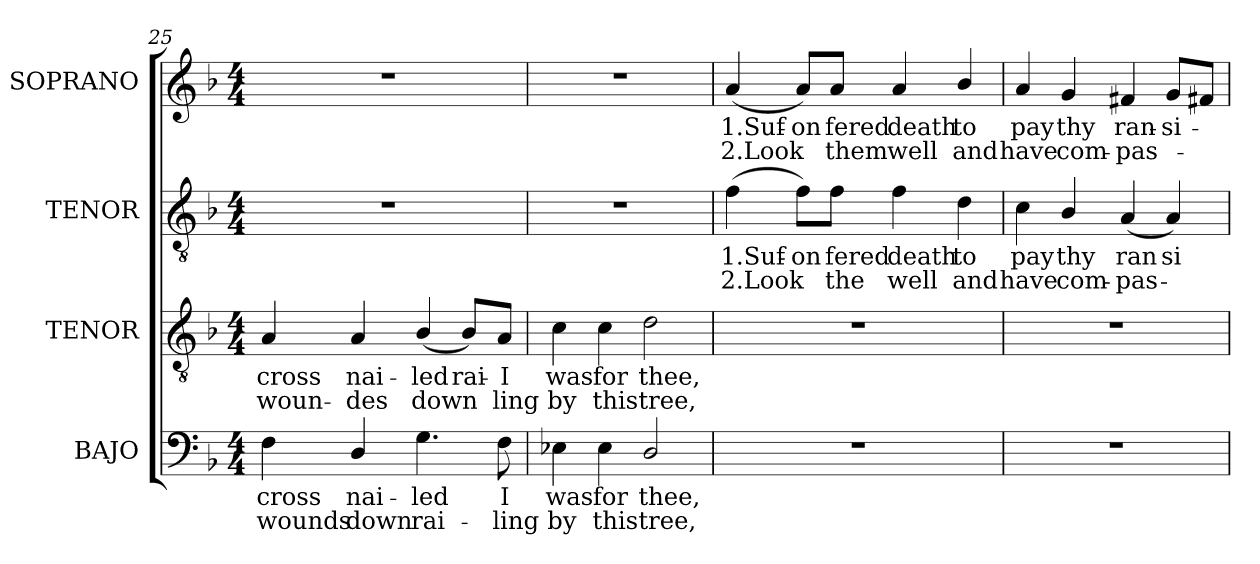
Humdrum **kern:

**kern	**text	**text	**kern	**text	**text	**kern	**text	**text	**kern	**text	**text
*part4	*part4	*part4	*part3	*part3	*part3	*part2	*part2	*part2	*part1	*part1	*part1
*staff4	*staff4	*staff4	*staff3	*staff3	*staff3	*staff2	*staff2	*staff2	*staff1	*staff1	*staff1
*I"BAJO	*	*	*I"TENOR	*	*	*I"TENOR	*	*	*I"SOPRANO	*	*
*I'B.	*	*	*I'T.	*	*	*I'T.	*	*	*I'S.	*	*
*clefF4	*	*	*clefGv2	*	*	*clefGv2	*	*	*clefG2	*	*
*	*	*	*ITrd7c12	*	*	*ITrd7c12	*	*	*	*	*
*k[b-]	*	*	*k[b-]	*	*	*k[b-]	*	*	*k[b-]	*	*
*F:	*	*	*F:	*	*	*F:	*	*	*F:	*	*
*M4/4	*	*	*M4/4	*	*	*M4/4	*	*	*M4/4	*	*
=25	=25	=25	=25	=25	=25	=25	=25	=25	=25	=25	=25
!	!LO:LY:b:color=#000000	!LO:LY:b:color=#000000	!	!	!	!	!	!	!	!	!
!	!	!	!	!LO:LY:b:color=#000000	!LO:LY:b:color=#000000	!	!	!	!	!	!
4Fi\	cross	wounds	4AAi/	cross	woun-	1r	.	.	1r	.	.
!	!LO:LY:b:color=#000000	!LO:LY:b:color=#000000	!	!	!	!	!	!	!	!	!
!	!	!	!	!LO:LY:b:color=#000000	!LO:LY:b:color=#000000	!	!	!	!	!	!
4Di/	nai-	down	4AAi/	nai-	-des	.	.	.	.	.	.
!	!LO:LY:b:color=#000000	!LO:LY:b:color=#000000	!	!	!	!	!	!	!	!	!
!	!	!	!	!LO:LY:b:color=#000000	!LO:LY:b:color=#000000	!	!	!	!	!	!
4.Gi\	-led	rai-	(4BB-i/	-led	down	.	.	.	.	.	.
!	!	!	!	!LO:LY:b:color=#000000	!	!	!	!	!	!	!
.	.	.	8BB-i/L)	rai-	.	.	.	.	.	.	.
!	!LO:LY:b:color=#000000	!LO:LY:b:color=#000000	!	!	!	!	!	!	!	!	!
!	!	!	!	!LO:LY:b:color=#000000	!LO:LY:b:color=#000000	!	!	!	!	!	!
8Fi\	I	-ling	8AAi/J	I	-ling	.	.	.	.	.	.
=26	=26	=26	=26	=26	=26	=26	=26	=26	=26	=26	=26
!	!LO:LY:b:color=#000000	!LO:LY:b:color=#000000	!	!	!	!	!	!	!	!	!
!	!	!	!	!LO:LY:b:color=#000000	!LO:LY:b:color=#000000	!	!	!	!	!	!
4E-Xi\	was	by	4Ci\	was	by	1r	.	.	1r	.	.
!	!LO:LY:b:color=#000000	!LO:LY:b:color=#000000	!	!	!	!	!	!	!	!	!
!	!	!	!	!LO:LY:b:color=#000000	!LO:LY:b:color=#000000	!	!	!	!	!	!
4E-i\	for	this	4Ci\	for	this	.	.	.	.	.	.
!	!LO:LY:b:color=#000000	!LO:LY:b:color=#000000	!	!	!	!	!	!	!	!	!
!	!	!	!	!LO:LY:b:color=#000000	!LO:LY:b:color=#000000	!	!	!	!	!	!
2Di/	thee,	tree,	2Di\	thee,	tree,	.	.	.	.	.	.
=27	=27	=27	=27	=27	=27	=27	=27	=27	=27	=27	=27
!	!	!	!	!	!	!	!LO:LY:b:color=#000000	!LO:LY:b:color=#000000	!	!	!
!	!	!	!	!	!	!	!	!	!	!LO:LY:b:color=#000000	!LO:LY:b:color=#000000
1r	.	.	1r	.	.	(4Fi\	1.Suf-	2.Look	(4ai/	1.Suf-	2.Look
!	!	!	!	!	!	!	!LO:LY:b:color=#000000	!	!	!	!
!	!	!	!	!	!	!	!	!	!	!LO:LY:b:color=#000000	!
.	.	.	.	.	.	8Fi\L)	on	.	8ai/L)	on	.
!	!	!	!	!	!	!	!LO:LY:b:color=#000000	!LO:LY:b:color=#000000	!	!	!
!	!	!	!	!	!	!	!	!	!	!LO:LY:b:color=#000000	!LO:LY:b:color=#000000
.	.	.	.	.	.	8Fi\J	-fered	the	8ai/J	-fered	them
!	!	!	!	!	!	!	!LO:LY:b:color=#000000	!LO:LY:b:color=#000000	!	!	!
!	!	!	!	!	!	!	!	!	!	!LO:LY:b:color=#000000	!LO:LY:b:color=#000000
.	.	.	.	.	.	4Fi\	death	well	4ai/	death	well
!	!	!	!	!	!	!	!LO:LY:b:color=#000000	!LO:LY:b:color=#000000	!	!	!
!	!	!	!	!	!	!	!	!	!	!LO:LY:b:color=#000000	!LO:LY:b:color=#000000
.	.	.	.	.	.	4Di\	to	and	4b-i/	to	and
=28	=28	=28	=28	=28	=28	=28	=28	=28	=28	=28	=28
!	!	!	!	!	!	!	!LO:LY:b:color=#000000	!LO:LY:b:color=#000000	!	!	!
!	!	!	!	!	!	!	!	!	!	!LO:LY:b:color=#000000	!LO:LY:b:color=#000000
1r	.	.	1r	.	.	4Ci\	pay	have	4ai/	pay	have
!	!	!	!	!	!	!	!LO:LY:b:color=#000000	!LO:LY:b:color=#000000	!	!	!
!	!	!	!	!	!	!	!	!	!	!LO:LY:b:color=#000000	!LO:LY:b:color=#000000
.	.	.	.	.	.	4BB-i/	thy	com-	4gi/	thy	com-
!	!	!	!	!	!	!	!LO:LY:b:color=#000000	!LO:LY:b:color=#000000	!	!	!
!	!	!	!	!	!	!	!	!	!	!LO:LY:b:color=#000000	!LO:LY:b:color=#000000
.	.	.	.	.	.	(4AAi/	ran	-pas-	4f#Xi/	ran-	-pas-
!	!	!	!	!	!	!	!LO:LY:b:color=#000000	!	!	!	!
!	!	!	!	!	!	!	!	!	!	!LO:LY:b:color=#000000	!
.	.	.	.	.	.	4AAi/)	-si	.	8gi/L	-si-	.
.	.	.	.	.	.	.	.	.	8f#Xi/J	.	.
=	=	=	=	=	=	=	=	=	=	=	=
*-	*-	*-	*-	*-	*-	*-	*-	*-	*-	*-	*-
